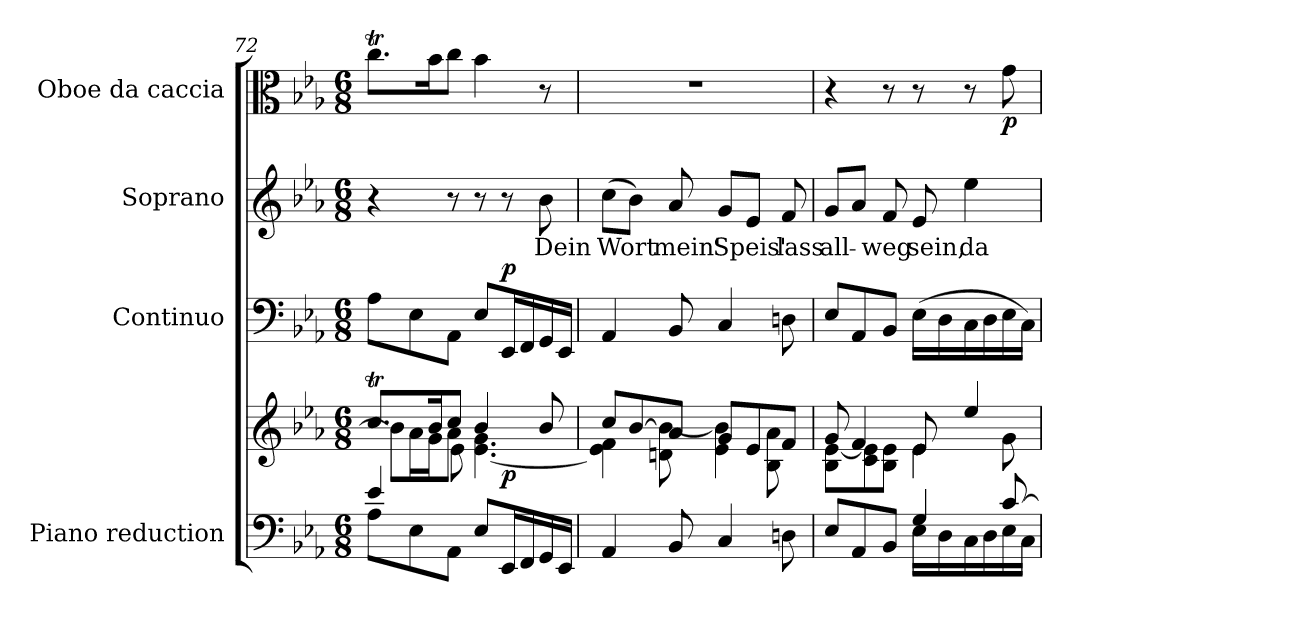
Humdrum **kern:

**kern	**kern	**dynam	**kern	**dynam	**kern	**text	**kern	**dynam
*part4	*part4	*part4	*part3	*part3	*part2	*part2	*part1	*part1
*staff5	*staff4	*staff4/5	*staff3	*staff3	*staff2	*staff2	*staff1	*staff1
*I"Piano reduction	*	*	*I"Continuo	*	*I"Soprano	*	*I"Oboe da caccia	*
*I'Pno	*	*	*	*	*	*	*I'Ob	*
*clefF4	*clefG2	*	*clefF4	*	*clefG2	*	*clefC3	*
*k[b-e-a-]	*k[b-e-a-]	*	*k[b-e-a-]	*	*k[b-e-a-]	*	*k[b-e-a-]	*
*M6/8	*M6/8	*	*M6/8	*	*M6/8	*	*M6/8	*
=72	=72	=72	=72	=72	=72	=72	=72	=72
*^	*^	*	*	*	*	*	*	*
*	*	*	*^	*	*	*	*	*	*	*
*	*	*	*	*^	*	*	*	*	*	*	*
4e-/	8A-\L	8.ccT/L	8b-\L]	4ryy	2ryy	.	8A-\L	.	4r	.	8.ccT\L	.
.	8E-\	.	16a-\L	.	.	.	8E-\	.	.	.	.	.
.	.	16b-/K	16g\J	.	.	.	.	.	.	.	16b-\K	.
8ryy	8AA-\J	8cc/J	8a-\J	8e-\	.	.	8AA-\J	.	8r	.	8cc\J	.
8E-/L	4.ryy	4b-/	[4.e-\ 4.g\	4.ryy	.	.	8E-/L	.	8r	.	4b-\	.
!	!	!	!	!	!	!LO:DY:b	!	!LO:DY:a	!	!	!	!
16EE-/L	.	.	.	.	4ryy	p	16EE-/L	p	8r	.	.	.
16FF/	.	.	.	.	.	.	16FF/	.	.	.	.	.
!	!	!	!	!	!	!	!	!	!	!LO:LY:b	!	!
16GG/	.	8b-/	.	.	.	.	16GG/	.	8b-\	Dein	8r	.
16EE-/JJ	.	.	.	.	.	.	16EE-/JJ	.	.	.	.	.
*v	*v	*	*	*	*	*	*	*	*	*	*	*
=73	=73	=73	=73	=73	=73	=73	=73	=73	=73	=73	=73
!	!	!	!	!	!	!	!	!	!LO:LY:b	!	!
*	*	*v	*v	*v	*	*	*	*	*	*	*
4AA-/	8cc/L	4e-\] 4f\	.	4AA-/	.	(>8cc\L	Wort	2.r	.
.	[8b-/	.	.	.	.	8b-\J)	.	.	.
!	!	!	!	!	!	!	!LO:LY:b	!	!
8BB-/	8a-/J	8dn\ 8b-\_	.	8BB-/	.	8a-/	mein'	.	.
!	!	!	!	!	!	!	!LO:LY:b	!	!
4C/	8g/L	4e-\ 4b-\]	.	4C/	.	8g/L	Speis'	.	.
.	8e-/	.	.	.	.	8e-/J	.	.	.
!	!	!	!	!	!	!	!LO:LY:b	!	!
8Dn\	8f/J	8B-\ 8a-\	.	8Dn\	.	8f/	lass	.	.
!!LO:LB:g=z
=74	=74	=74	=74	=74	=74	=74	=74	=74	=74
*^	*	*	*	*	*	*	*	*	*
!	!	!	!	!	!	!	!	!LO:LY:b	!	!
8E-/L	4.ryy	8g/	8B-\ [8e-\L	.	8E-/L	.	8g/L	all-	4r	.
8AA-/	.	4f/	8c\ 8e-\]	.	8AA-/	.	8a-/J	.	.	.
!	!	!	!	!	!	!	!	!LO:LY:b	!	!
8BB-/J	.	.	8B-\ 8e-\J	.	8BB-/J	.	8f/	-weg	8r	.
!	!	!	!	!	!	!	!	!LO:LY:b	!	!
4G/	16E-\LL	8e-/	4e-\	.	(>16E-\LL	.	8e-/	sein,	8r	.
.	16D\	.	.	.	16D\	.	.	.	.	.
!	!	!	!	!	!	!	!	!LO:LY:b	!	!
.	16C\	4ee-/	.	.	16C\	.	4ee-\	da	8r	.
.	16D\	.	.	.	16D\	.	.	.	.	.
!	!	!	!	!	!	!	!	!	!	!LO:DY:b
[8c/	16E-\	.	8g\	.	16E-\	.	.	.	8g\	p
.	16C\JJ	.	.	.	16C\JJ)	.	.	.	.	.
*v	*v	*	*	*	*	*	*	*	*	*
*	*v	*v	*	*	*	*	*	*	*
=	=	=	=	=	=	=	=	=
*-	*-	*-	*-	*-	*-	*-	*-	*-
